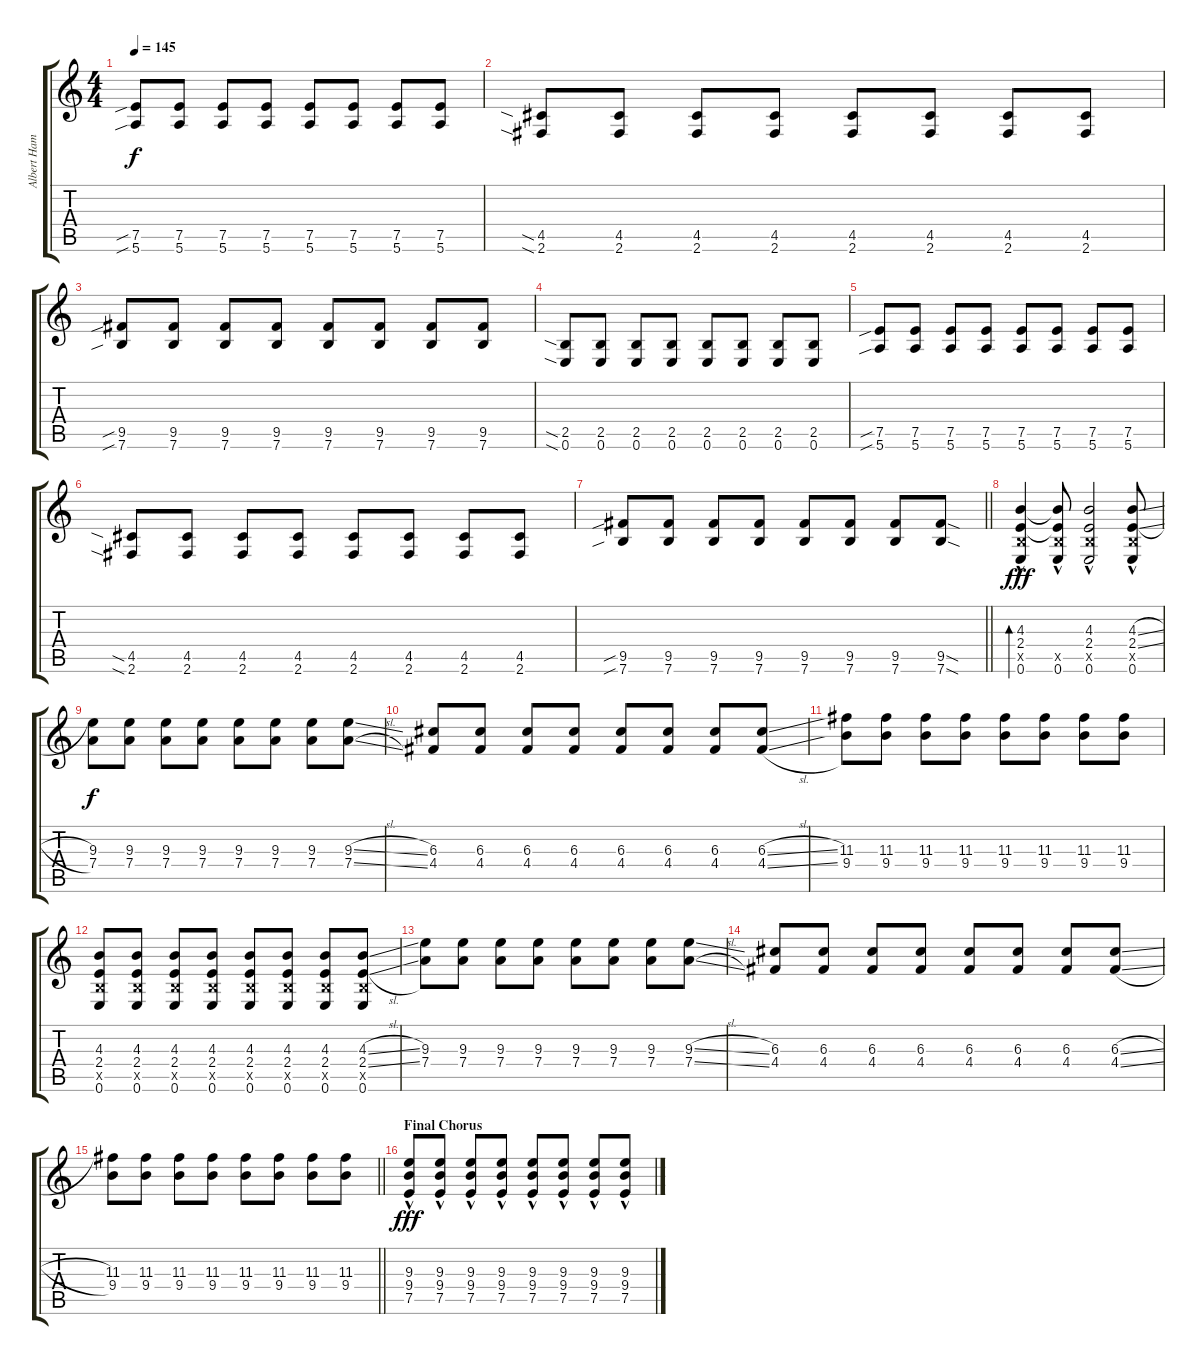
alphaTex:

\track ("Albert Hammond Jr." "Albert Ham") {instrument electricguitarjazz}
\staff {score tabs}
\tuning (E4 B3 G3 D3 A2 E2) {hide}
\ts (4 4)
\tempo 145
\clef g2
\ks c
(7.5{sib} 5.6{sib}).8{dy f} (7.5 5.6).8 (7.5 5.6).8 (7.5 5.6).8 (7.5 5.6).8 (7.5 5.6).8 (7.5 5.6).8 (7.5 5.6).8 |
(4.5{sia} 2.6{sia}).8 (4.5 2.6).8 (4.5 2.6).8 (4.5 2.6).8 (4.5 2.6).8 (4.5 2.6).8 (4.5 2.6).8 (4.5 2.6).8 |
(9.5{sib} 7.6{sib}).8 (9.5 7.6).8 (9.5 7.6).8 (9.5 7.6).8 (9.5 7.6).8 (9.5 7.6).8 (9.5 7.6).8 (9.5 7.6).8 |
(2.5{sia} 0.6{sia}).8 (2.5 0.6).8 (2.5 0.6).8 (2.5 0.6).8 (2.5 0.6).8 (2.5 0.6).8 (2.5 0.6).8 (2.5 0.6).8 |
(7.5{sib} 5.6{sib}).8 (7.5 5.6).8 (7.5 5.6).8 (7.5 5.6).8 (7.5 5.6).8 (7.5 5.6).8 (7.5 5.6).8 (7.5 5.6).8 |
(4.5{sia} 2.6{sia}).8 (4.5 2.6).8 (4.5 2.6).8 (4.5 2.6).8 (4.5 2.6).8 (4.5 2.6).8 (4.5 2.6).8 (4.5 2.6).8 |
\barLineRight lightlight
(9.5{sib} 7.6{sib}).8 (9.5 7.6).8 (9.5 7.6).8 (9.5 7.6).8 (9.5 7.6).8 (9.5 7.6).8 (9.5 7.6).8 (9.5{sod} 7.6{sod}).8 |
(4.3{hac} 2.4{hac} 2.5{hac x} 0.6{hac}).4{bd 120 dy fff} (4.3{t} 2.4{t} 2.5{hac x} 0.6{hac}).8 (4.3{hac} 2.4{hac} 2.5{hac x} 0.6{hac}).2 (4.3{sl} 2.4{sl hac} 2.5{x} 0.6).8 |
(9.3 7.4).8{dy f} (9.3 7.4).8 (9.3 7.4).8 (9.3 7.4).8 (9.3 7.4).8 (9.3 7.4).8 (9.3 7.4).8 (9.3{sl} 7.4{sl}).8 |
(6.3 4.4).8 (6.3 4.4).8 (6.3 4.4).8 (6.3 4.4).8 (6.3 4.4).8 (6.3 4.4).8 (6.3 4.4).8 (6.3{sl} 4.4{sl}).8 |
(11.3 9.4).8 (11.3 9.4).8 (11.3 9.4).8 (11.3 9.4).8 (11.3 9.4).8 (11.3 9.4).8 (11.3 9.4).8 (11.3 9.4).8 |
(4.3 2.4 2.5{x} 0.6).8 (4.3 2.4 2.5{x} 0.6).8 (4.3 2.4 2.5{x} 0.6).8 (4.3 2.4 2.5{x} 0.6).8 (4.3 2.4 2.5{x} 0.6).8 (4.3 2.4 2.5{x} 0.6).8 (4.3 2.4 2.5{x} 0.6).8 (4.3{sl} 2.4{sl} 2.5{x} 0.6).8 |
(9.3 7.4).8 (9.3 7.4).8 (9.3 7.4).8 (9.3 7.4).8 (9.3 7.4).8 (9.3 7.4).8 (9.3 7.4).8 (9.3{sl} 7.4{sl}).8 |
(6.3 4.4).8 (6.3 4.4).8 (6.3 4.4).8 (6.3 4.4).8 (6.3 4.4).8 (6.3 4.4).8 (6.3 4.4).8 (6.3{sl} 4.4{sl}).8 |
\barLineRight lightlight
(11.3 9.4).8 (11.3 9.4).8 (11.3 9.4).8 (11.3 9.4).8 (11.3 9.4).8 (11.3 9.4).8 (11.3 9.4).8 (11.3 9.4).8 |
\section ("" "Final Chorus")
(9.3{hac} 9.4{hac} 7.5{hac}).8{dy fff} (9.3{hac} 9.4{hac} 7.5{hac}).8 (9.3{hac} 9.4{hac} 7.5{hac}).8 (9.3{hac} 9.4{hac} 7.5{hac}).8 (9.3{hac} 9.4{hac} 7.5{hac}).8 (9.3{hac} 9.4{hac} 7.5{hac}).8 (9.3{hac} 9.4{hac} 7.5{hac}).8 (9.3{hac} 9.4{hac} 7.5{hac}).8
